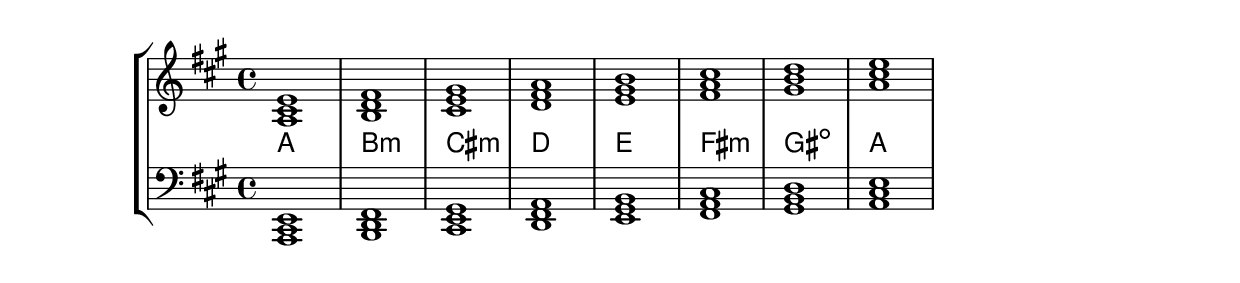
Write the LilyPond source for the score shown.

% Description: Chord tool for the key of A Major
% Author: Talos Thoren
% Date: January 23, 2013

\version "2.16.1"

% Variable for A Major chord tool

% Key of A Major has three sharps:
% F-Sharp, C-Sharp, G-Sharp
a_maj_triads = { \key a \major <a cis e>1 <b d fis> <cis e gis> <d fis a> <e gis b> <fis a cis > <gis b d> <a cis e> }
triadNames = \new ChordNames { \a_maj_triads }
chordTool = \new StaffGroup
{
  <<
  \new Staff
  {
    \relative c'
    << 
      \a_maj_triads 
      \triadNames 
    >>
  }
  \new Staff \relative c,
  {
    \clef bass
    <<
      \a_maj_triads
    >>
  }
  >>
}

\score
{
  \chordTool
}

